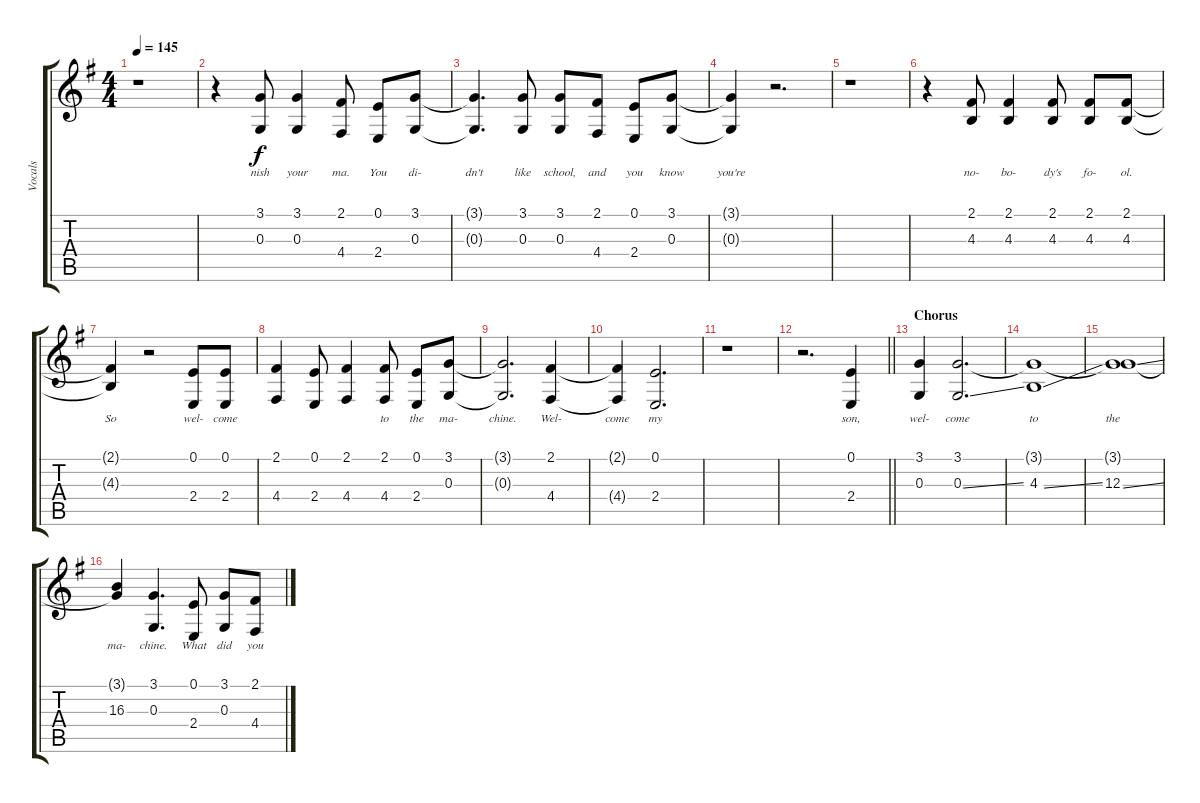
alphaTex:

\track ("Vocals" "Vocals") {instrument lead6voice}
\staff {score tabs}
\tuning (E4 B3 G3 D3 A2 E2) {hide}
\ts (4 4)
\tempo 145
\clef g2
\ks g
r.1{dy f} |
r.4 (3.1 0.3).8{lyrics (0 "nish") lyrics (1 "") lyrics (2 "") lyrics (3 "") lyrics (4 "")} (3.1 0.3).4{lyrics (0 "your") lyrics (1 "") lyrics (2 "") lyrics (3 "") lyrics (4 "")} (2.1 4.4).8{lyrics (0 "ma.") lyrics (1 "") lyrics (2 "") lyrics (3 "") lyrics (4 "")} (0.1 2.4).8{lyrics (0 "You") lyrics (1 "") lyrics (2 "") lyrics (3 "") lyrics (4 "")} (3.1 0.3).8{lyrics (0 "di-") lyrics (1 "") lyrics (2 "") lyrics (3 "") lyrics (4 "")} |
(3.1{t} 0.3{t}).4{d lyrics (0 "dn't") lyrics (1 "") lyrics (2 "") lyrics (3 "") lyrics (4 "")} (3.1 0.3).8{lyrics (0 "like") lyrics (1 "") lyrics (2 "") lyrics (3 "") lyrics (4 "")} (3.1 0.3).8{lyrics (0 "school,") lyrics (1 "") lyrics (2 "") lyrics (3 "") lyrics (4 "")} (2.1 4.4).8{lyrics (0 "and") lyrics (1 "") lyrics (2 "") lyrics (3 "") lyrics (4 "")} (0.1 2.4).8{lyrics (0 "you") lyrics (1 "") lyrics (2 "") lyrics (3 "") lyrics (4 "")} (3.1 0.3).8{lyrics (0 "know") lyrics (1 "") lyrics (2 "") lyrics (3 "") lyrics (4 "")} |
(3.1{t} 0.3{t}).4{lyrics (0 "you're") lyrics (1 "") lyrics (2 "") lyrics (3 "") lyrics (4 "")} r.2{d} |
r.1 |
r.4 (2.1 4.3).8{lyrics (0 "no-") lyrics (1 "") lyrics (2 "") lyrics (3 "") lyrics (4 "")} (2.1 4.3).4{lyrics (0 "bo-") lyrics (1 "") lyrics (2 "") lyrics (3 "") lyrics (4 "")} (2.1 4.3).8{lyrics (0 "dy's") lyrics (1 "") lyrics (2 "") lyrics (3 "") lyrics (4 "")} (2.1 4.3).8{lyrics (0 "fo-") lyrics (1 "") lyrics (2 "") lyrics (3 "") lyrics (4 "")} (2.1 4.3).8{lyrics (0 "ol.") lyrics (1 "") lyrics (2 "") lyrics (3 "") lyrics (4 "")} |
(2.1{t} 4.3{t}).4{lyrics (0 "So") lyrics (1 "") lyrics (2 "") lyrics (3 "") lyrics (4 "")} r.2 (0.1 2.4).8{lyrics (0 "wel-") lyrics (1 "") lyrics (2 "") lyrics (3 "") lyrics (4 "")} (0.1 2.4).8{lyrics (0 "come") lyrics (1 "") lyrics (2 "") lyrics (3 "") lyrics (4 "")} |
(2.1 4.4).4{lyrics (0 "") lyrics (1 "") lyrics (2 "") lyrics (3 "") lyrics (4 "")} (0.1 2.4).8{lyrics (0 "") lyrics (1 "") lyrics (2 "") lyrics (3 "") lyrics (4 "")} (2.1 4.4).4{lyrics (0 "") lyrics (1 "") lyrics (2 "") lyrics (3 "") lyrics (4 "")} (2.1 4.4).8{lyrics (0 "to") lyrics (1 "") lyrics (2 "") lyrics (3 "") lyrics (4 "")} (0.1 2.4).8{lyrics (0 "the") lyrics (1 "") lyrics (2 "") lyrics (3 "") lyrics (4 "")} (3.1 0.3).8{lyrics (0 "ma-") lyrics (1 "") lyrics (2 "") lyrics (3 "") lyrics (4 "")} |
(3.1{t} 0.3{t}).2{d lyrics (0 "chine.") lyrics (1 "") lyrics (2 "") lyrics (3 "") lyrics (4 "")} (2.1 4.4).4{lyrics (0 "Wel-") lyrics (1 "") lyrics (2 "") lyrics (3 "") lyrics (4 "")} |
(2.1{t} 4.4{t}).4{lyrics (0 "come") lyrics (1 "") lyrics (2 "") lyrics (3 "") lyrics (4 "")} (0.1 2.4).2{d lyrics (0 "my") lyrics (1 "") lyrics (2 "") lyrics (3 "") lyrics (4 "")} |
r.1 |
\barLineRight lightlight
r.2{d} (0.1 2.4).4{lyrics (0 "son,") lyrics (1 "") lyrics (2 "") lyrics (3 "") lyrics (4 "")} |
\section ("" "Chorus")
(3.1 0.3).4{lyrics (0 "wel-") lyrics (1 "") lyrics (2 "") lyrics (3 "") lyrics (4 "")} (3.1 0.3{ss}).2{d lyrics (0 "come") lyrics (1 "") lyrics (2 "") lyrics (3 "") lyrics (4 "")} |
(3.1{t} 4.3{ss}).1{lyrics (0 "to") lyrics (1 "") lyrics (2 "") lyrics (3 "") lyrics (4 "")} |
(3.1{t} 12.3{ss}).1{lyrics (0 "the") lyrics (1 "") lyrics (2 "") lyrics (3 "") lyrics (4 "")} |
(3.1{t} 16.3).4{lyrics (0 "ma-") lyrics (1 "") lyrics (2 "") lyrics (3 "") lyrics (4 "")} (3.1 0.3).4{d lyrics (0 "chine.") lyrics (1 "") lyrics (2 "") lyrics (3 "") lyrics (4 "")} (0.1 2.4).8{lyrics (0 "What") lyrics (1 "") lyrics (2 "") lyrics (3 "") lyrics (4 "")} (3.1 0.3).8{lyrics (0 "did") lyrics (1 "") lyrics (2 "") lyrics (3 "") lyrics (4 "")} (2.1 4.4).8{lyrics (0 "you") lyrics (1 "") lyrics (2 "") lyrics (3 "") lyrics (4 "")}
